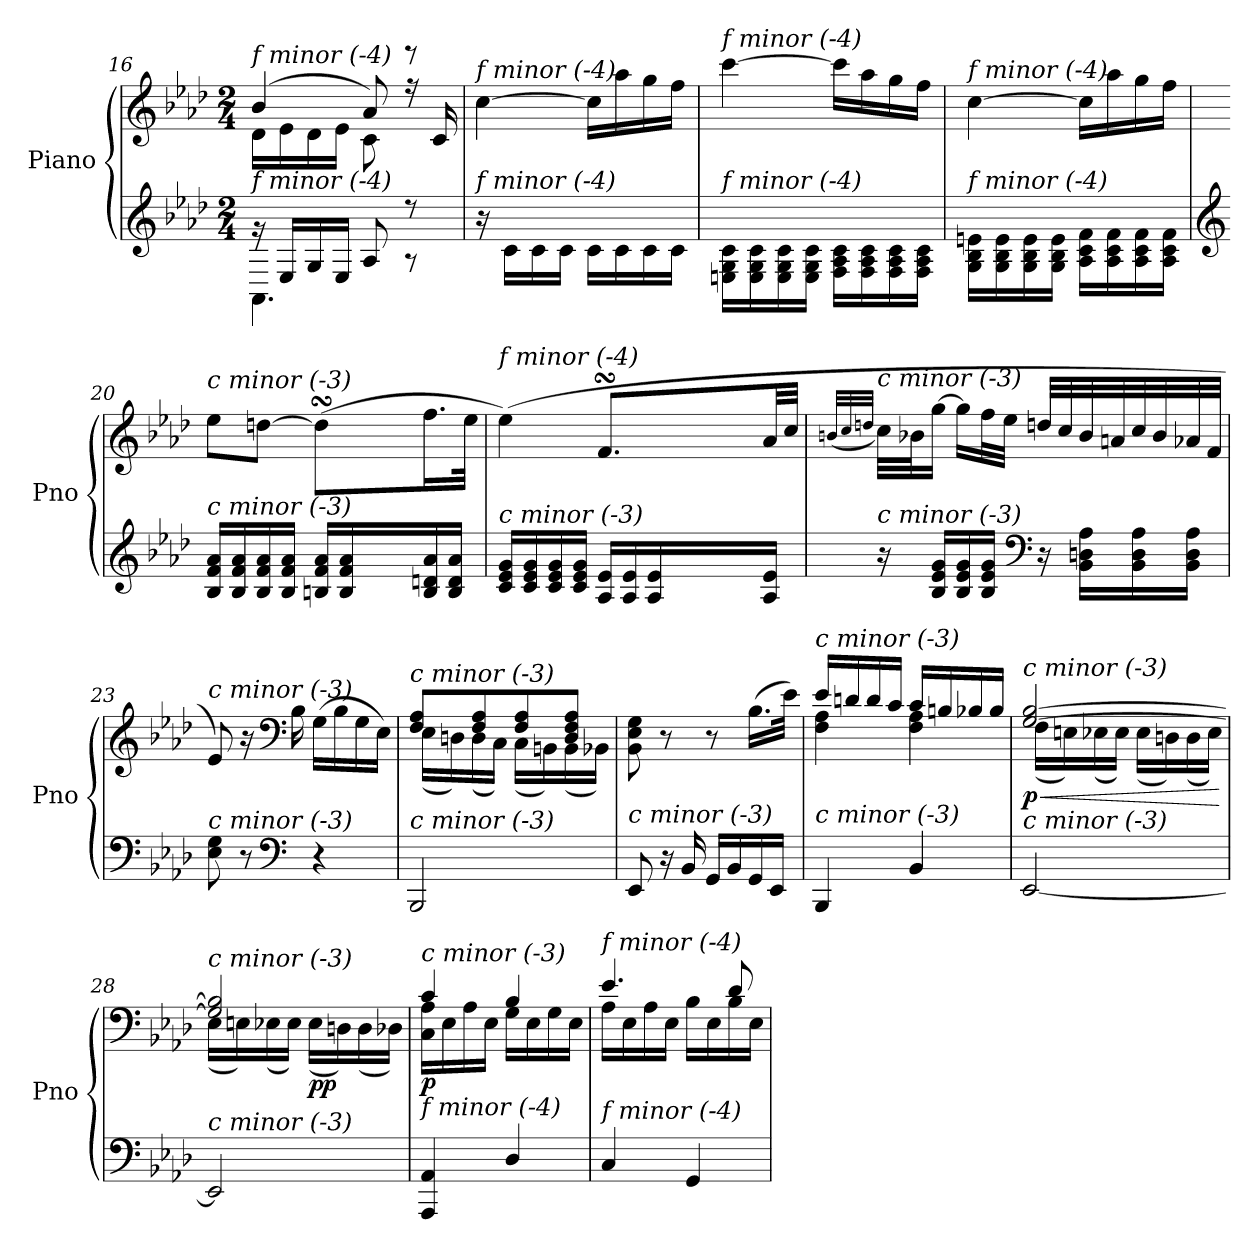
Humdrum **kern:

**kern	**kern	**dynam
*part1	*part1	*part1
*staff2	*staff1	*staff1/2
*I"Piano	*	*
*I'Pno	*	*
*clefG2	*clefG2	*
*k[b-e-a-d-]	*k[b-e-a-d-]	*
*M2/4	*M2/4	*
=16	=16	=16
*^	*^	*
!	!	!LO:TX:i:t=f minor (-4)	!	!
!LO:TX:i:t=f minor (-4)	!	!	!	!
16rg	4.AA-\	(>4b-/	16d-\LL	.
16E-/LL	.	.	16e-\	.
16G/	.	.	16d-\	.
16E-/JJ	.	.	16e-\JJ	.
8A-/	.	8a-/)	8c\	.
8r	8r	16r	8reee	.
.	.	16c/	.	.
*v	*v	*	*	*
*	*v	*v	*
!!LO:LB:g=z
=17	=17	=17
!	!LO:TX:i:t=f minor (-4)	!
!LO:TX:i:t=f minor (-4)	!	!
16r	[4cc\	.
16c\LL	.	.
16c\	.	.
16c\JJ	.	.
16c\LL	16cc\LL]	.
16c\	16aa-\	.
16c\	16gg\	.
16c\JJ	16ff\JJ	.
=18	=18	=18
!	!LO:TX:i:t=f minor (-4)	!
!LO:TX:i:t=f minor (-4)	!	!
16En\ 16G\ 16c\LL	[4ccc\	.
16E\ 16G\ 16c\	.	.
16E\ 16G\ 16c\	.	.
16E\ 16G\ 16c\JJ	.	.
16F\ 16A-\ 16c\LL	16ccc\LL]	.
16F\ 16A-\ 16c\	16aa-\	.
16F\ 16A-\ 16c\	16gg\	.
16F\ 16A-\ 16c\JJ	16ff\JJ	.
=19	=19	=19
!	!LO:TX:i:t=f minor (-4)	!
!LO:TX:i:t=f minor (-4)	!	!
16G\ 16B-\ 16en\LL	[4cc\	.
16G\ 16B-\ 16e\	.	.
16G\ 16B-\ 16e\	.	.
16G\ 16B-\ 16e\JJ	.	.
16A-\ 16c\ 16f\LL	16cc\LL]	.
16A-\ 16c\ 16f\	16aa-\	.
16A-\ 16c\ 16f\	16gg\	.
16A-\ 16c\ 16f\JJ	16ff\JJ	.
!!LO:PB:g=z
=20	=20	=20
*clefG2	*	*
*^	*^	*
!	!	!LO:TX:i:t=c minor (-3)	!	!
!LO:TX:i:t=c minor (-3)	!	!	!	!
4ryy	16B-/ 16f/ 16a-/LL	8ee-\L	4ryy	.
.	16B-/ 16f/ 16a-/	.	.	.
.	16B-/ 16f/ 16a-/	[8ddn\J	.	.
.	16B-/ 16f/ 16a-/JJ	.	.	.
16ryy	16Bn/ 16f/ 16a-/LL	(>8ddsSsS\L]	16ryy	.
16ryy	16B/ 16f/ 16a-/	.	64ee-LLLLyy	.
.	.	.	64ddyy	.
.	.	.	64ccyy	.
.	.	.	64ddJJJJyy	.
8ryy	16B/ 16dn/ 16a-/	16.ff\L	8ryy	.
.	16B/ 16d/ 16a-/JJ	.	.	.
.	.	32ee-\JJk	.	.
!!LO:PB:g=z	!!
=21	=21	=21	=21	=21
!	!	!LO:TX:i:t=f minor (-4)	!	!
!LO:TX:i:t=c minor (-3)	!	!	!	!
4.ryy	16c/ 16e-/ 16g/LL	(>4ee-\)	4.ryy	.
.	16c/ 16e-/ 16g/	.	.	.
.	16c/ 16e-/ 16g/	.	.	.
.	16c/ 16e-/ 16g/JJ	.	.	.
.	16A-/ 16e-/LL	8.fsSSS/L	.	.
.	16A-/ 16e-/	.	.	.
16ryy	16A-/ 16e-/	.	96fLLLLyy	.
.	.	.	96gyy	.
.	.	.	96fyy	.
.	.	.	64enyy	.
.	.	.	64fJJJJyy	.
16ryy	16A-/ 16e-/JJ	32a-/LL	16ryy	.
.	.	32cc/JJJ	.	.
*v	*v	*	*	*
*	*v	*v	*
=22	=22	=22
.	(<32qbn/LLL	.
.	32qcc/	.
.	32qddn/JJJ	.
!	!LO:TX:i:t=c minor (-3)	!
!LO:TX:i:t=c minor (-3)	!	!
16r	32cc\LLL)	.
.	32b-X\J	.
16B-/ 16e-/ 16g/LL	[16gg\JJ	.
16B-/ 16e-/ 16g/	16gg\LL]	.
16B-/ 16e-/ 16g/JJ	32ff\L	.
.	32ee-\JJJ	.
*clefF4	*	*
16r	32dd/LLL	.
.	32cc/	.
16BB-\ 16Dn\ 16A-\LL	32b-/	.
.	32an/	.
16BB-\ 16D\ 16A-\	32cc/	.
.	32b-/	.
16BB-\ 16D\ 16A-\JJ	32a-X/	.
.	32f/JJJ	.
=23	=23	=23
!	!LO:TX:i:t=c minor (-3)	!
!LO:TX:i:t=c minor (-3)	!	!
8E-\ 8G\	8e-/)	.
8r	16r	.
*clefF4	*clefF4	*
.	16B-\	.
4r	(>16G\LL	.
.	16B-\	.
.	16G\	.
.	16E-\JJ)	.
!!LO:LB:g=z
=24	=24	=24
*	*^	*
!	!LO:TX:i:t=c minor (-3)	!	!
!LO:TX:i:t=c minor (-3)	!	!	!
!	!	!	!LO:DY:b
2BBB-/	8F/ 8A-/L	(<16E-\LL	other-dynamics
.	.	16Dn\)	.
.	8F/ 8A-/	(<16D\	.
.	.	16C\JJ)	.
.	8F/ 8A-/	(<16C\LL	.
.	.	16BBn\)	.
.	8D/ 8F/ 8A-/J	(<16BB\	.
.	.	16BB-X\JJ)	.
=25	=25	=25	=25
!	!LO:TX:i:t=c minor (-3)	!	!
!LO:TX:i:t=c minor (-3)	!	!	!
*	*v	*v	*
8EE-/	8BB-\ 8E-\ 8G\	.
16r	8r	.
16BB-/	.	.
16GG/LL	8r	.
16BB-/	.	.
16GG/	(>16.B-\LL	.
16EE-/JJ	.	.
.	32e-\JJk)	.
=26	=26	=26
*	*^	*
!	!LO:TX:i:t=c minor (-3)	!	!
!LO:TX:i:t=c minor (-3)	!	!	!
4BBB-/	16e-/LL	4F\ 4A-\	.
.	16dn/	.	.
.	16d/	.	.
.	16c/JJ	.	.
4BB-/	16c/LL	4F\ 4A-\	.
.	16Bni/	.	.
.	16B-i/	.	.
.	16B-/JJ	.	.
=27	=27	=27	=27
!	!LO:TX:i:t=c minor (-3)	!	!
!LO:TX:i:t=c minor (-3)	!	!	!
!	!	!	!LO:HP:b
!	!	!	!LO:DY:n=1:b
[2EE-/	[2G/ [2B-/	(<16F\LL	< p
.	.	16Eni\)	.
.	.	(<16E-i\	.
.	.	16E-\JJ)	.
.	.	(<16E-\LL	.
.	.	16Dn\)	.
.	.	(<16D\	.
.	.	16E-\JJ)	.
*	*v	*v	*
.	.	[
!!LO:LB:g=z
=28	=28	=28
*	*^	*
!	!LO:TX:i:t=c minor (-3)	!	!
!LO:TX:i:t=c minor (-3)	!	!	!
2EE-/]	2G/] 2B-/]	(<16E-\LL	.
.	.	16Eni\)	.
.	.	(<16E-i\	.
.	.	16E-\JJ)	.
!	!	!	!LO:DY:b
.	.	(<16E-\LL	pp
.	.	16Dn\)	.
.	.	(<16D\	.
.	.	16D-X\JJ)	.
=29	=29	=29	=29
!	!LO:TX:i:t=c minor (-3)	!	!
!LO:TX:i:t=f minor (-4)	!	!	!
!	!	!	!LO:DY:b
4AAA-/ 4AA-/	4c/	16C\ 16A-\LL	p
.	.	16E-\	.
.	.	16A-\	.
.	.	16E-\JJ	.
4D-/	4B-/	16G\LL	.
.	.	16E-\	.
.	.	16G\	.
.	.	16E-\JJ	.
=30	=30	=30	=30
!	!LO:TX:i:t=f minor (-4)	!	!
!LO:TX:i:t=f minor (-4)	!	!	!
4C/	4.e-/	16A-\LL	.
.	.	16E-\	.
.	.	16A-\	.
.	.	16E-\JJ	.
4GG/	.	16B-\LL	.
.	.	16E-\	.
.	8d-/	16B-\	.
.	.	16E-\JJ	.
*	*v	*v	*
=	=	=
*-	*-	*-
